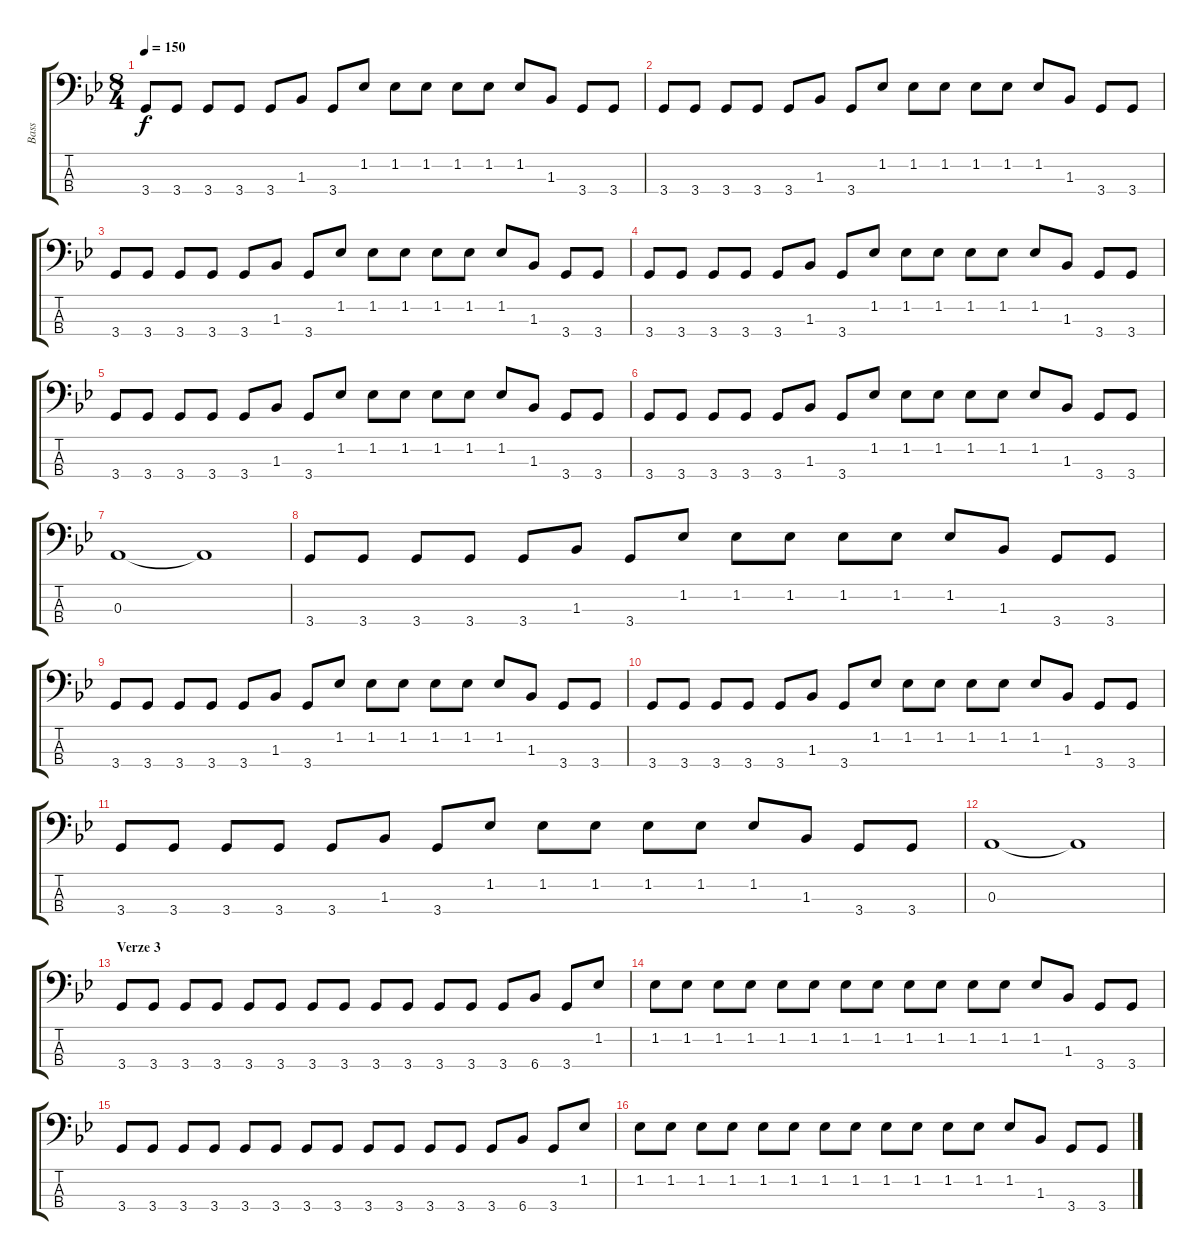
\track ("Bass" "Bass") {instrument electricbassfinger}
\staff {score tabs}
\tuning (G2 D2 A1 E1) {hide}
\ts (8 4)
\tempo 150
\clef f4
\ks gminor
3.4.8{dy f} 3.4.8 3.4.8 3.4.8 3.4.8 1.3.8 3.4.8 1.2.8 1.2.8 1.2.8 1.2.8 1.2.8 1.2.8 1.3.8 3.4.8 3.4.8 |
3.4.8 3.4.8 3.4.8 3.4.8 3.4.8 1.3.8 3.4.8 1.2.8 1.2.8 1.2.8 1.2.8 1.2.8 1.2.8 1.3.8 3.4.8 3.4.8 |
3.4.8 3.4.8 3.4.8 3.4.8 3.4.8 1.3.8 3.4.8 1.2.8 1.2.8 1.2.8 1.2.8 1.2.8 1.2.8 1.3.8 3.4.8 3.4.8 |
3.4.8 3.4.8 3.4.8 3.4.8 3.4.8 1.3.8 3.4.8 1.2.8 1.2.8 1.2.8 1.2.8 1.2.8 1.2.8 1.3.8 3.4.8 3.4.8 |
3.4.8 3.4.8 3.4.8 3.4.8 3.4.8 1.3.8 3.4.8 1.2.8 1.2.8 1.2.8 1.2.8 1.2.8 1.2.8 1.3.8 3.4.8 3.4.8 |
3.4.8 3.4.8 3.4.8 3.4.8 3.4.8 1.3.8 3.4.8 1.2.8 1.2.8 1.2.8 1.2.8 1.2.8 1.2.8 1.3.8 3.4.8 3.4.8 |
0.3.1 0.3{t}.1 |
3.4.8 3.4.8 3.4.8 3.4.8 3.4.8 1.3.8 3.4.8 1.2.8 1.2.8 1.2.8 1.2.8 1.2.8 1.2.8 1.3.8 3.4.8 3.4.8 |
3.4.8 3.4.8 3.4.8 3.4.8 3.4.8 1.3.8 3.4.8 1.2.8 1.2.8 1.2.8 1.2.8 1.2.8 1.2.8 1.3.8 3.4.8 3.4.8 |
3.4.8 3.4.8 3.4.8 3.4.8 3.4.8 1.3.8 3.4.8 1.2.8 1.2.8 1.2.8 1.2.8 1.2.8 1.2.8 1.3.8 3.4.8 3.4.8 |
3.4.8 3.4.8 3.4.8 3.4.8 3.4.8 1.3.8 3.4.8 1.2.8 1.2.8 1.2.8 1.2.8 1.2.8 1.2.8 1.3.8 3.4.8 3.4.8 |
0.3.1 0.3{t}.1 |
\section ("" "Verze 3")
3.4.8 3.4.8 3.4.8 3.4.8 3.4.8 3.4.8 3.4.8 3.4.8 3.4.8 3.4.8 3.4.8 3.4.8 3.4.8 6.4.8 3.4.8 1.2.8 |
1.2.8 1.2.8 1.2.8 1.2.8 1.2.8 1.2.8 1.2.8 1.2.8 1.2.8 1.2.8 1.2.8 1.2.8 1.2.8 1.3.8 3.4.8 3.4.8 |
3.4.8 3.4.8 3.4.8 3.4.8 3.4.8 3.4.8 3.4.8 3.4.8 3.4.8 3.4.8 3.4.8 3.4.8 3.4.8 6.4.8 3.4.8 1.2.8 |
1.2.8 1.2.8 1.2.8 1.2.8 1.2.8 1.2.8 1.2.8 1.2.8 1.2.8 1.2.8 1.2.8 1.2.8 1.2.8 1.3.8 3.4.8 3.4.8
